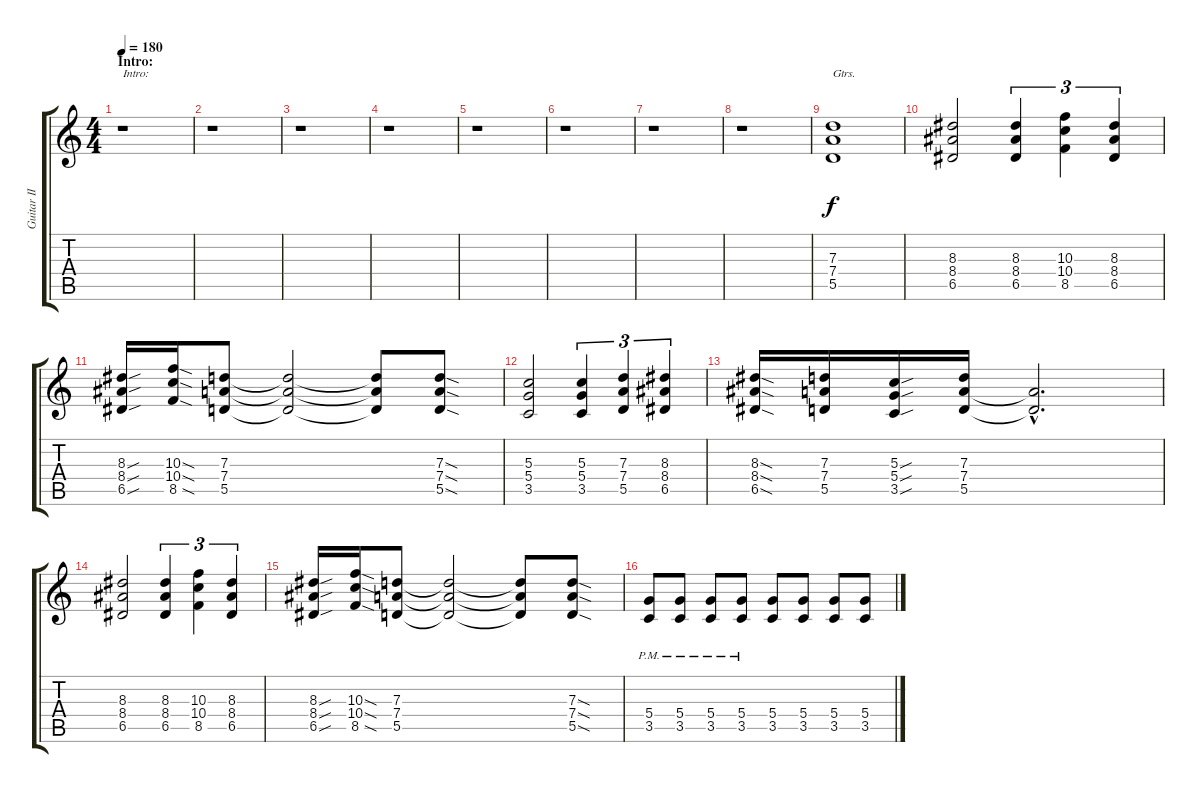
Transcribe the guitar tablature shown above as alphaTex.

\track ("Guitar II" "Guitar II") {instrument distortionguitar}
\staff {score tabs}
\tuning (E4 B3 G3 D3 A2 E2) {hide}
\ts (4 4)
\section ("" "Intro:")
\tempo 180
\tempo 134
\tempo 180
\clef g2
\ks c
r.1{txt "Intro:" dy f instrument distortionguitar} |
r.1 |
r.1 |
r.1 |
r.1 |
r.1 |
r.1 |
r.1 |
(7.3 7.4 5.5).1{txt "Gtrs."} |
(8.3 8.4 6.5).2 (8.3 8.4 6.5).4{tu (3 2)} (10.3 10.4 8.5).4{tu (3 2)} (8.3 8.4 6.5).4{tu (3 2)} |
(8.3{sou} 8.4{sou} 6.5{sou}).16 (10.3{sod} 10.4{sod} 8.5{sod}).16 (7.3 7.4 5.5).8 (7.3{t} 7.4{t} 5.5{t}).2 (7.3{t} 7.4{t} 5.5{t}).8 (7.3{sod} 7.4{sod} 5.5{sod}).8 |
(5.3 5.4 3.5).2 (5.3 5.4 3.5).4{tu (3 2)} (7.3 7.4 5.5).4{tu (3 2)} (8.3 8.4 6.5).4{tu (3 2)} |
(8.3{sod} 8.4{sod} 6.5{sod}).16 (7.3 7.4 5.5).16 (5.3{sou} 5.4{sou} 3.5{sou}).16 (7.3 7.4 5.5).16 (7.4{hac t} 5.5{hac t}).2{d} |
(8.3 8.4 6.5).2 (8.3 8.4 6.5).4{tu (3 2)} (10.3 10.4 8.5).4{tu (3 2)} (8.3 8.4 6.5).4{tu (3 2)} |
(8.3{sou} 8.4{sou} 6.5{sou}).16 (10.3{sod} 10.4{sod} 8.5{sod}).16 (7.3 7.4 5.5).8 (7.3{t} 7.4{t} 5.5{t}).2 (7.3{t} 7.4{t} 5.5{t}).8 (7.3{sod} 7.4{sod} 5.5{sod}).8 |
(5.4{pm} 3.5{pm}).8 (5.4{pm} 3.5{pm}).8 (5.4{pm} 3.5{pm}).8 (5.4{pm} 3.5{pm}).8 (5.4 3.5).8 (5.4 3.5).8 (5.4 3.5).8 (5.4 3.5).8
